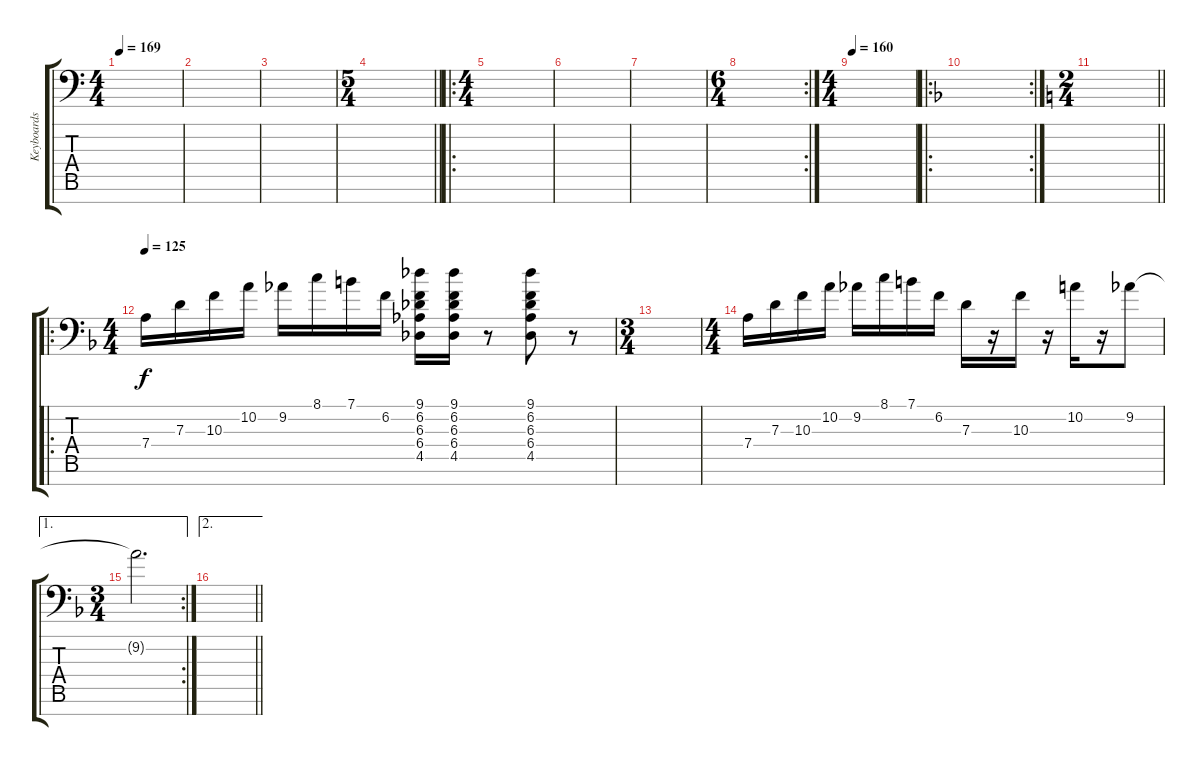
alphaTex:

\track ("Keyboards 1" "Keyboards ") {instrument rockorgan}
\staff {score tabs}
\tuning (E4 B3 G3 D3 A2 E2 A1) {hide}
\ts (4 4)
\tempo 169
\clef f4
\ks c
|
|
|
\ts (5 4)
\barLineRight lightlight
|
\ro
\ts (4 4)
|
|
|
\rc 2
\ts (6 4)
|
\ts (4 4)
\tempo 160
|
\ro
\rc 2
\ks f
|
\ts (2 4)
\barLineRight lightlight
\ks c
|
\ro
\ts (4 4)
\tempo 125
\ks f
7.4.16{volume 4} 7.3.16 10.3.16 10.2.16 9.2.16 8.1.16 7.1.16 6.2.16 (9.1 6.2 6.3 6.4 4.5).16 (9.1 6.2 6.3 6.4 4.5).16 r.8 (9.1 6.2 6.3 6.4 4.5).8 r.8 |
\ts (3 4)
|
\ts (4 4)
7.4.16 7.3.16 10.3.16 10.2.16 9.2.16 8.1.16 7.1.16 6.2.16 7.3.16 r.16 10.3.16 r.16 10.2.16 r.16 9.2.8 |
\ae 1
\rc 2
\ts (3 4)
9.2{t}.2{d} |
\ae 2
\barLineRight lightlight
